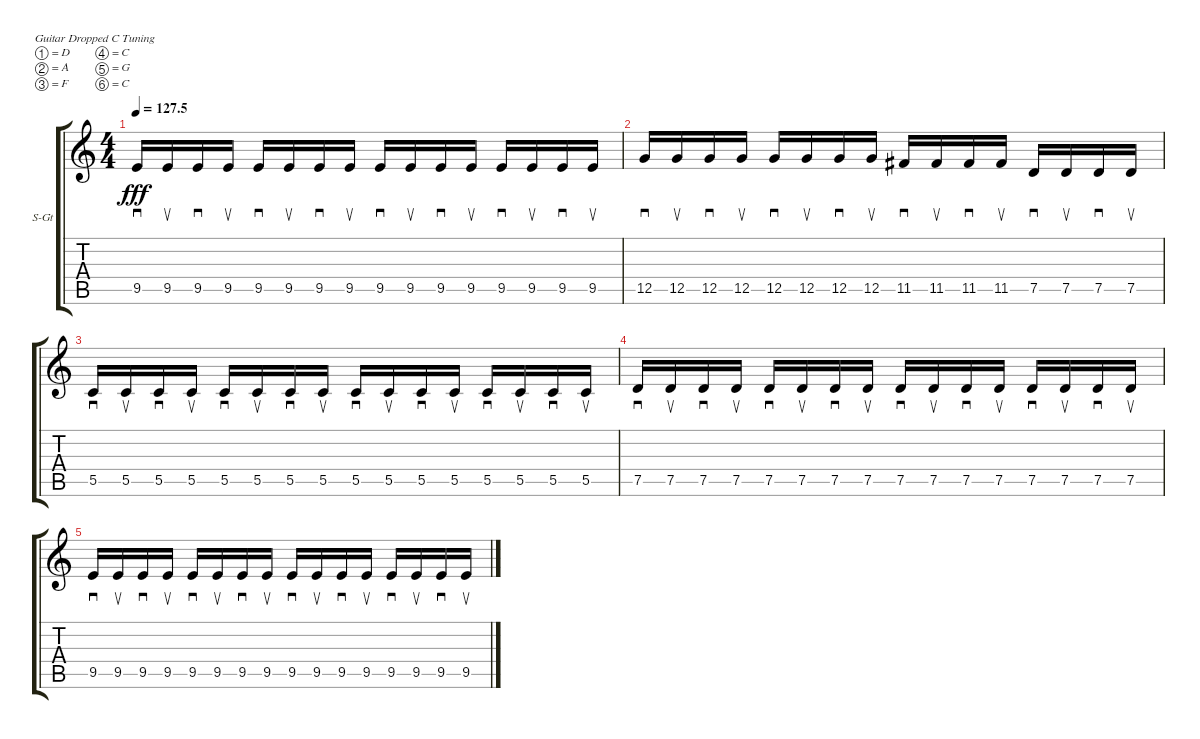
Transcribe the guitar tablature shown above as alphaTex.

\defaultSystemsLayout 4
\bracketExtendMode groupsimilarinstruments
\firstSystemTrackNameOrientation horizontal
\otherSystemsTrackNameOrientation horizontal
\track ("Steel Guitar" "S-Gt") {instrument acousticguitarsteel}
\staff {score tabs}
\tuning (D4 A3 F3 C3 G2 C2)
\ts (4 4)
\tempo
127.5
\accidentals auto
\clef g2
\ottava regular
\simile none
\ks c
9.5.16{sd dy fff} 9.5.16{su} 9.5.16{sd} 9.5.16{su} 9.5.16{sd} 9.5.16{su} 9.5.16{sd} 9.5.16{su} 9.5.16{sd} 9.5.16{su} 9.5.16{sd} 9.5.16{su} 9.5.16{sd} 9.5.16{su} 9.5.16{sd} 9.5.16{su} |
12.5.16{sd} 12.5.16{su} 12.5.16{sd} 12.5.16{su} 12.5.16{sd} 12.5.16{su} 12.5.16{sd} 12.5.16{su} 11.5.16{sd} 11.5.16{su} 11.5.16{sd} 11.5.16{su} 7.5.16{sd} 7.5.16{su} 7.5.16{sd} 7.5.16{su} |
5.5.16{sd} 5.5.16{su} 5.5.16{sd} 5.5.16{su} 5.5.16{sd} 5.5.16{su} 5.5.16{sd} 5.5.16{su} 5.5.16{sd} 5.5.16{su} 5.5.16{sd} 5.5.16{su} 5.5.16{sd} 5.5.16{su} 5.5.16{sd} 5.5.16{su} |
7.5.16{sd} 7.5.16{su} 7.5.16{sd} 7.5.16{su} 7.5.16{sd} 7.5.16{su} 7.5.16{sd} 7.5.16{su} 7.5.16{sd} 7.5.16{su} 7.5.16{sd} 7.5.16{su} 7.5.16{sd} 7.5.16{su} 7.5.16{sd} 7.5.16{su} |
9.5.16{sd} 9.5.16{su} 9.5.16{sd} 9.5.16{su} 9.5.16{sd} 9.5.16{su} 9.5.16{sd} 9.5.16{su} 9.5.16{sd} 9.5.16{su} 9.5.16{sd} 9.5.16{su} 9.5.16{sd} 9.5.16{su} 9.5.16{sd} 9.5.16{su}
